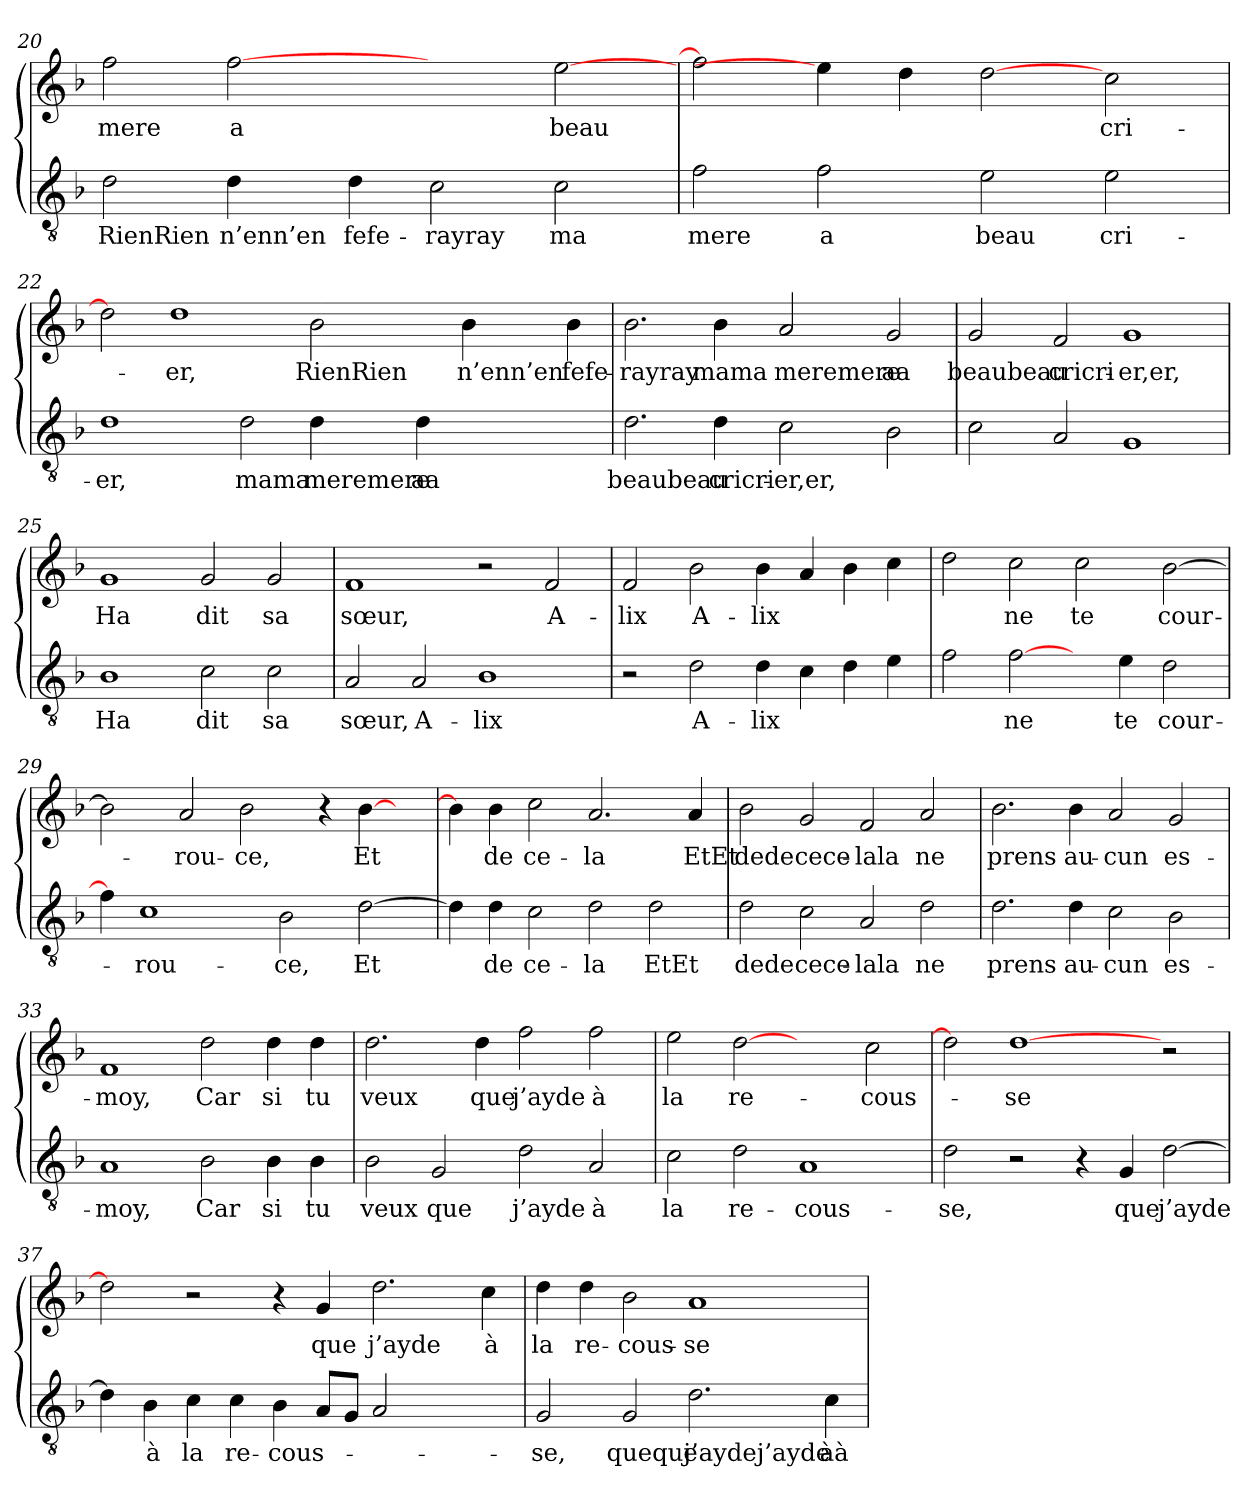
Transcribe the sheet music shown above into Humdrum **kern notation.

**kern	**text	**kern	**text
*part1	*part1	*part1	*part1
*staff2	*staff2	*staff1	*staff1
!!LO:LB:g=z
*clefGv2	*	*clefG2	*
*k[b-]	*	*k[b-]	*
=20	=20	=20	=20
2d	RienRien	2ff	mere
4d	n’enn’en	[2ff	a
4d	fefe-	.	.
2c	-rayray	2ryy	.
2c	ma	[2ee	beau
=21	=21	=21	=21
2f	mere	2ff]	.
2f	a	4ee]	.
.	.	4dd	.
2e	beau	[2dd	.
2e	cri-	2cc	cri-
=22	=22	=22	=22
1d	-er,	2dd]	.
.	.	1dd	-er,
2d	mama	.	.
4d	meremere	2b-	RienRien
4d	aa	.	.
2ryy	.	4b-	n’enn’en
.	.	4b-	fefe-
=23	=23	=23	=23
2.d	beaubeau	2.b-	-rayray
4d	cricri-	4b-	mama
2c	-er,er,	2a	meremere
2B-	.	2g	aa
=24	=24	=24	=24
2c	.	2g	beaubeau
2A	.	2f	cricri-
1G	.	1g	-er,er,
!!LO:LB:g=z
=25	=25	=25	=25
1B-	Ha	1g	Ha
2c	dit	2g	dit
2c	sa	2g	sa
=26	=26	=26	=26
2A	sœur,	1f	sœur,
2A	A-	.	.
1B-	-lix	2r	.
.	.	2f	A-
=27	=27	=27	=27
2r	.	2f	-lix
2d	A-	2b-	A-
4d	-lix	4b-	-lix
4c	.	4a	.
4d	.	4b-	.
4e	.	4cc	.
=28	=28	=28	=28
2f	.	2dd	.
[2f	ne	2cc	ne
4ryy	.	2cc	te
4e	te	.	.
2d	cour-	[2b-	cour-
=29	=29	=29	=29
4f]	.	2b-]	.
1c	-rou-	.	.
.	.	2a	-rou-
.	.	2b-	-ce,
2B-	-ce,	.	.
.	.	4r	.
[2d	Et	[4b-	Et
.	.	4ryy	.
!!LO:PB:g=z
=30	=30	=30	=30
4d]	.	4b-]	.
4d	de	4b-	de
2c	ce-	2cc	ce-
2d	-la	2.a	-la
2d	EtEt	.	.
.	.	4a	EtEt
=31	=31	=31	=31
2d	dede	2b-	dede
2c	cece-	2g	cece-
2A	-lala	2f	-lala
2d	ne	2a	ne
=32	=32	=32	=32
2.d	prens	2.b-	prens
4d	au-	4b-	au-
2c	-cun	2a	-cun
2B-	es-	2g	es-
=33	=33	=33	=33
1A	-moy,	1f	-moy,
2B-	Car	2dd	Car
4B-	si	4dd	si
4B-	tu	4dd	tu
=34	=34	=34	=34
2B-	veux	2.dd	veux
2G	que	.	.
.	.	4dd	que
2d	j’ayde	2ff	j’ayde
2A	à	2ff	à
!!LO:LB:g=z
=35	=35	=35	=35
2c	la	2ee	la
2d	re-	[2dd	re-
1A	-cous-	2ryy	.
.	.	2cc	-cous-
=36	=36	=36	=36
2d	-se,	2dd]	.
2r	.	[1dd	-se
4r	.	.	.
4G	que	.	.
[2d	j’ayde	2r	.
=37	=37	=37	=37
4d]	.	2dd]	.
4B-	à	.	.
4c	la	2r	.
4c	re-	.	.
4B-	-cous-	4r	.
8AL	.	4g	que
8GJ	.	.	.
2A	.	2.dd	j’ayde
2ryy	.	.	.
.	.	4cc	à
=38	=38	=38	=38
2G	-se,	4dd	la
.	.	4dd	re-
2G	queque	2b-	-cous-
2.d	j’aydej’ayde	1a	-se
4c	àà	.	.
=	=	=	=
*-	*-	*-	*-
